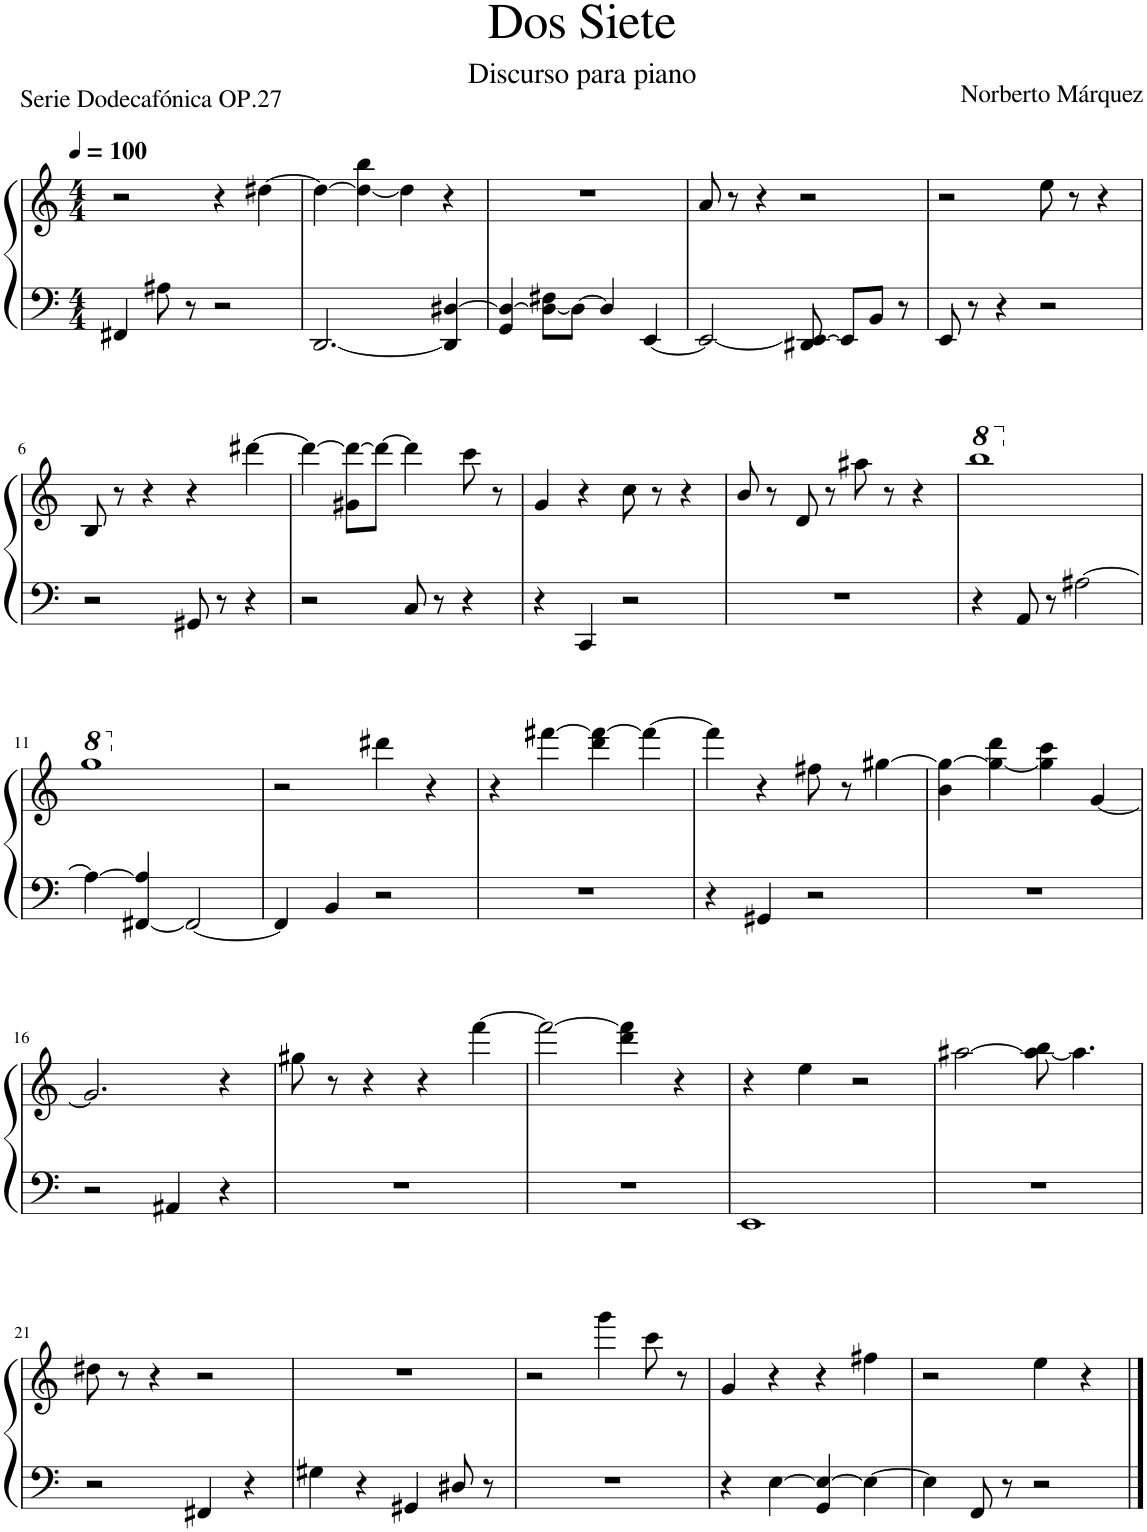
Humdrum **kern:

**kern	**kern
*part1	*part1
*staff2	*staff1
*I"Vibráfono	*
*clefF4	*clefG2
*k[]	*k[]
*M4/4	*M4/4
*MM100	*MM100
=1	=1
4FF#X/	2r
8A#X\	.
8r	.
2r	4r
.	[4dd#X\
=2	=2
[2.DD/	4dd#\_
.	4dd#\_ 4bb\
.	4dd#\]
4DD/] [4D#X/	4r
=3	=3
4GG/ 4D#/_	1r
8D#\_ 8F#X\L	.
8D#\J_	.
4D#/]	.
[4EE/	.
=4	=4
2EE/_	8a/
.	8r
.	4r
8DD#X/ 8EE/_	2r
8EE/L]	.
8BB/J	.
8r	.
=5	=5
8EE/	2r
8r	.
4r	.
2r	8ee\
.	8r
.	4r
!!LO:LB:g=z
=6	=6
2r	8B/
.	8r
.	4r
8GG#X/	4r
8r	.
4r	[4ddd#X\
=7	=7
2r	4ddd#\_
.	8g#X\ 8ddd#\_L
.	8ddd#\J_
8C/	4ddd#\]
8r	.
4r	8ccc\
.	8r
=8	=8
4r	4g/
4CC/	4r
2r	8cc\
.	8r
.	4r
=9	=9
1r	8b/
.	8r
.	8d/
.	8r
.	8aa#X\
.	8r
.	4r
=10	=10
*	*8va
4r	1bbb
8AA/	.
8r	.
[2A#X\	.
!!LO:LB:g=z
=11	=11
*	*X8va
*	*8va
4A#\_	1ggg
[4FF#X/ 4A#/]	.
2FF#/_	.
=12	=12
*	*X8va
4FF#/]	2r
4BB/	.
2r	4ddd#X\
.	4r
=13	=13
1r	4r
.	[4fff#X\
.	4ddd\ 4fff#\_
.	4fff#\_
=14	=14
4r	4fff#\]
4GG#X/	4r
2r	8ff#X\
.	8r
.	[4gg#X\
=15	=15
1r	4b\ 4gg#\_
.	4gg#\_ 4ddd\
.	4gg#\] 4ccc\
.	[4g/
!!LO:LB:g=z
=16	=16
2r	2.g/]
4AA#X/	.
4r	4r
=17	=17
1r	8gg#X\
.	8r
.	4r
.	4r
.	[4fff\
=18	=18
1r	2fff\_
.	4ddd\ 4fff\]
.	4r
=19	=19
1EE	4r
.	4ee\
.	2r
=20	=20
1r	[2aa#X\
.	8aa#\_ 8bb\
.	4.aa#\]
!!LO:LB:g=z
=21	=21
2r	8dd#X\
.	8r
.	4r
4FF#X/	2r
4r	.
=22	=22
4G#X\	1r
4r	.
4GG#X/	.
8D#X/	.
8r	.
=23	=23
1r	2r
.	4ggg\
.	8ccc\
.	8r
=24	=24
4r	4g/
[4E\	4r
4GG/ 4E/_	4r
4E\_	4ff#X\
=25	=25
4E\]	2r
8FF/	.
8r	.
2r	4ee\
.	4r
==	==
*-	*-
